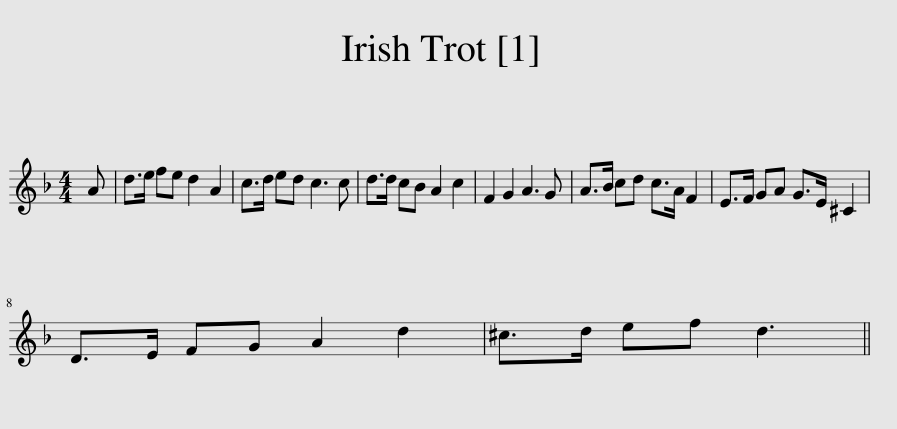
X:1
L:1/8
M:4/4
I:linebreak $
K:Dmin
V:1 treble
V:1
 A | d>e fe d2 A2 | c>d ed c3 c | d>d cB A2 c2 | F2 G2 A3 G | %5
 A>B cd c>A F2 | E>F GA G>E ^C2 |$ D>E FG A2 d2 | ^c>d ef d3 || %9
